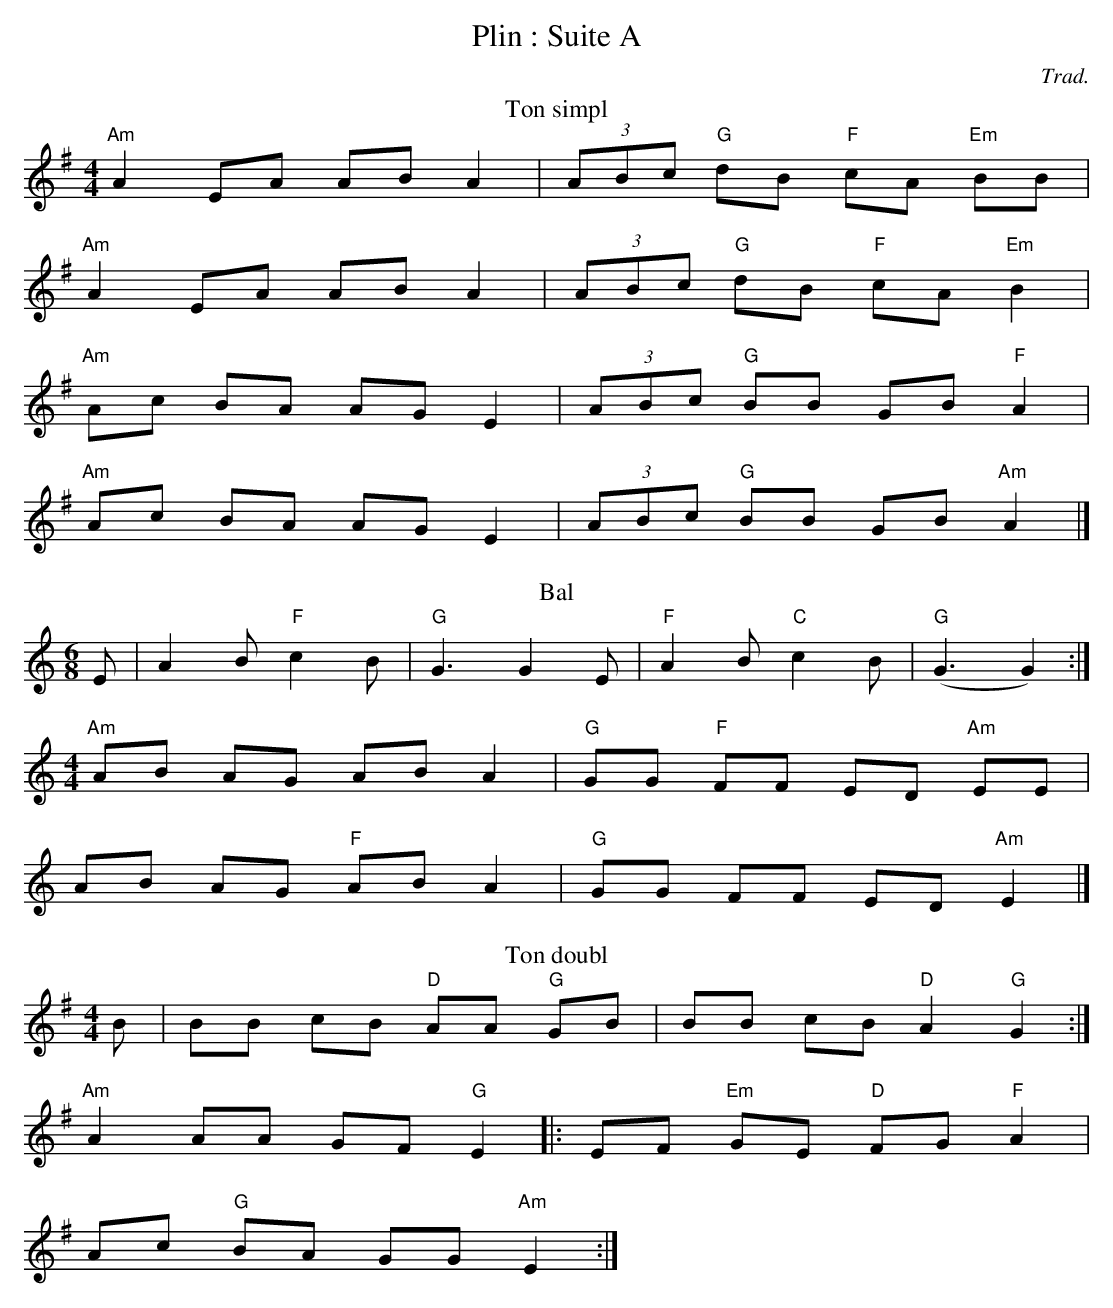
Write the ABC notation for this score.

X:1
T:Plin : Suite A
C:Trad.
K:G
T:Ton simpl
M:4/4
L:1/16
K:G
"Am"A4 E2A2 A2B2 A4 | (3A2B2c2 "G"d2B2 "F"c2A2 "Em"B2B2 |
"Am"A4 E2A2 A2B2 A4 | (3A2B2c2 "G"d2B2 "F"c2A2 "Em"B4 |
"Am"A2c2 B2A2 A2G2 E4 | (3A2B2c2 "G"B2B2 G2B2 "F"A4 |
"Am"A2c2 B2A2 A2G2 E4 | (3A2B2c2 "G"B2B2 G2B2 "Am"A4 |]
T:Bal
M:6/8
L:1/16
K:C
E2 | A4 B2 "F"c4 B2 | "G"G6 G4 E2 | "F"A4 B2 "C"c4 B2 | "G"(G6 G4) :|
M:4/4
L:1/16
"Am"A2B2 A2G2 A2B2 A4 | "G"G2G2 "F"F2F2 E2D2 "Am"E2E2 |
A2B2 A2G2 "F"A2B2 A4 | "G"G2G2 F2F2 E2D2 "Am"E4 |]
T:Ton doubl
M:4/4
L:1/16
K:G
B2 | B2B2 c2B2 "D"A2A2 "G"G2B2 | B2B2 c2B2 "D"A4 "G"G4 :|
"Am"A4 A2A2 G2F2 "G"E4 |: E2F2 "Em"G2E2 "D"F2G2 "F"A4 |
A2c2 "G"B2A2 G2G2 "Am"E4 :|
